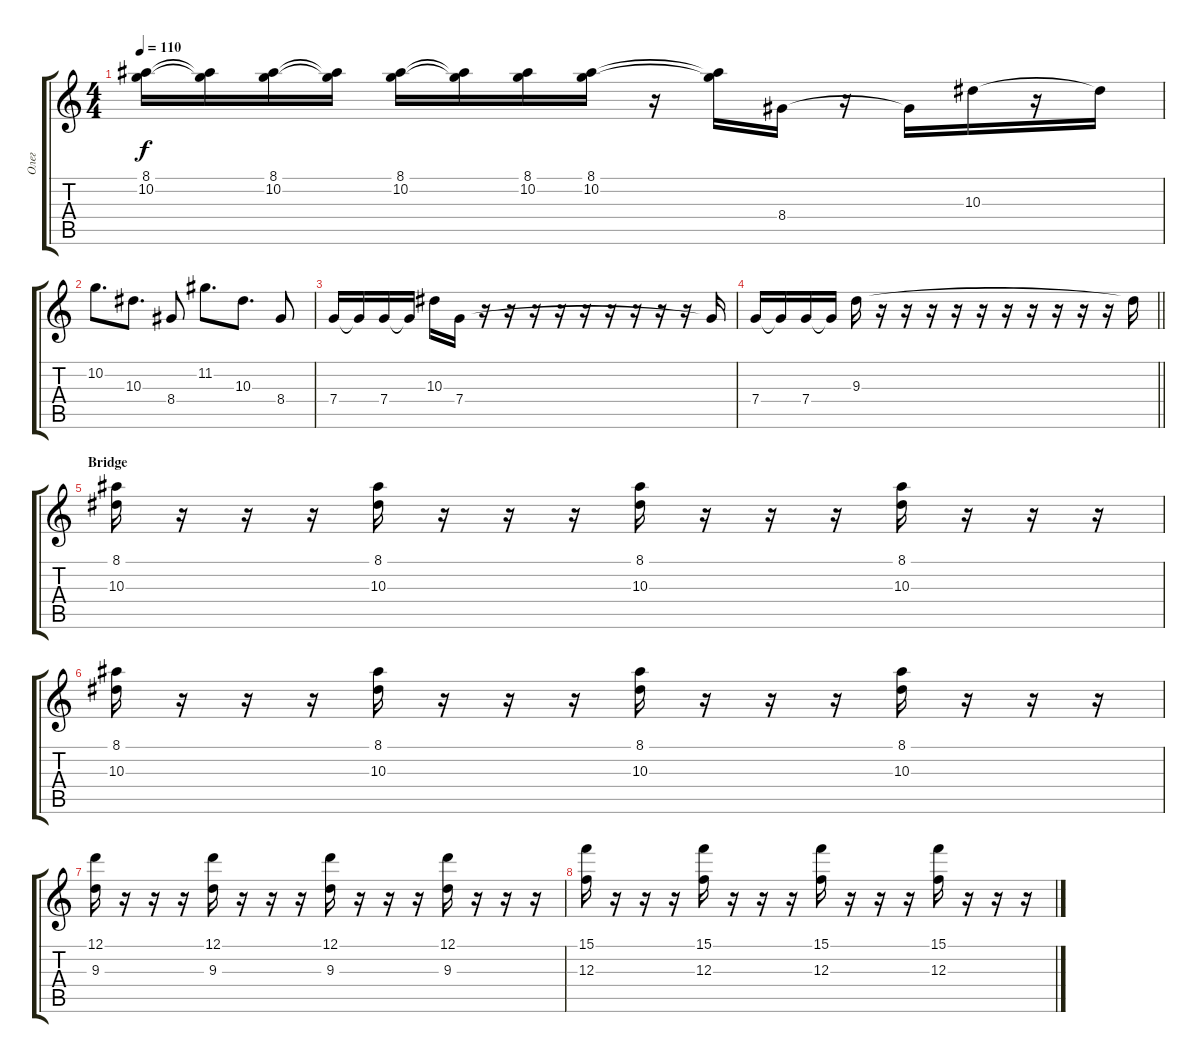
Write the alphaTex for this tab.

\track ("Олег" "Олег") {instrument distortionguitar}
\staff {score tabs}
\tuning (D4 A3 F3 C3 G2 C2) {hide}
\ts (4 4)
\tempo 110
\clef g2
\ks c
(8.1 10.2).16{dy f} (8.1{t} 10.2{t}).16 (8.1 10.2).16 (8.1{t} 10.2{t}).16 (8.1 10.2).16 (8.1{t} 10.2{t}).16 (8.1 10.2).16 (8.1 10.2).16 r.16 (8.1{t} 10.2{t}).16 8.4.16 r.16 8.4{t}.16 10.3.16 r.16 10.3{t}.16 |
10.2.8{d} 10.3.8{d} 8.4.8 11.2.8{d} 10.3.8{d} 8.4.8 |
7.4.16 7.4{t}.16 7.4.16 7.4{t}.16 10.3.16 7.4.16 r.16 r.16 r.16 r.16 r.16 r.16 r.16 r.16 r.16 7.4{t}.16 |
\barLineRight lightlight
7.4.16 7.4{t}.16 7.4.16 7.4{t}.16 9.3.16 r.16 r.16 r.16 r.16 r.16 r.16 r.16 r.16 r.16 r.16 9.3{t}.16 |
\section ("" "Bridge")
(8.1 10.3).16 r.16 r.16 r.16 (8.1 10.3).16 r.16 r.16 r.16 (8.1 10.3).16 r.16 r.16 r.16 (8.1 10.3).16 r.16 r.16 r.16 |
(8.1 10.3).16 r.16 r.16 r.16 (8.1 10.3).16 r.16 r.16 r.16 (8.1 10.3).16 r.16 r.16 r.16 (8.1 10.3).16 r.16 r.16 r.16 |
(12.1 9.3).16 r.16 r.16 r.16 (12.1 9.3).16 r.16 r.16 r.16 (12.1 9.3).16 r.16 r.16 r.16 (12.1 9.3).16 r.16 r.16 r.16 |
(15.1 12.3).16 r.16 r.16 r.16 (15.1 12.3).16 r.16 r.16 r.16 (15.1 12.3).16 r.16 r.16 r.16 (15.1 12.3).16 r.16 r.16 r.16
